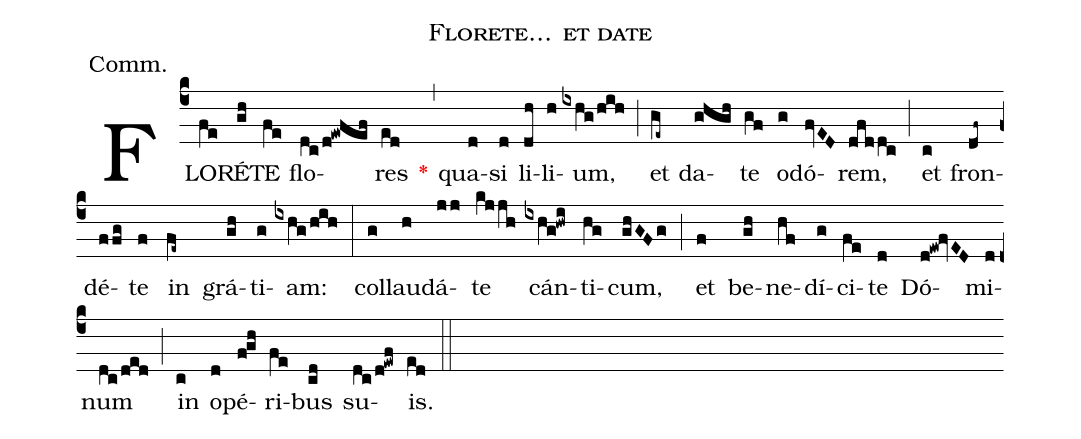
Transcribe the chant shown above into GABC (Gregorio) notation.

name:Florete... et date;
annotation:Comm.;
mode:I.;
office-part:Communion;
%%
(c4) FLO(fe)RÉ(gh)TE(fe) flo(dc/d!ewfef)res(ed) <v>\red{*}</v>(,) qua(d)si(d) li(dh)li(h)um,(ixhg/hih) (;) et(ge~) da(ghgh)te(gf) o(g)dó(fvED)rem,(dfddc) (;) et(c) fron(df~)dé(ffg)te(f) in(fe~) grá(gh)ti(g)am:(ixhg/hih) (:) col(g)lau(h)dá(jj)te(kjjh) cán(ixhg!hwi)ti(hg)cum,(ghGFg) (;) et(f) be(gh)ne(hf)dí(g)ci(fe)te(d) Dó(d!ew!fvED)mi(d)num(dc/ded) (;) in(c) o(d)pé(f!gh)ri(fe)bus(cd) su(dc/d!ewf)is.(ed) (::)
